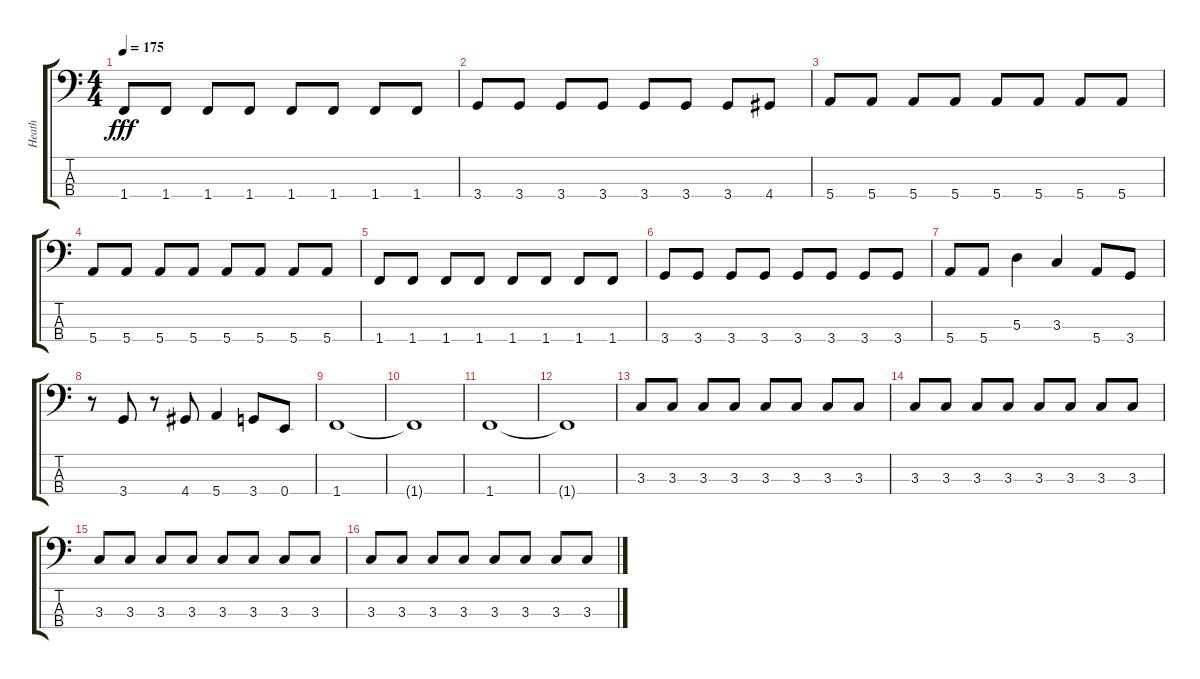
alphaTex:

\track ("Heath" "Heath") {instrument electricbasspick}
\staff {score tabs}
\tuning (G2 D2 A1 E1) {hide}
\ts (4 4)
\tempo 175
\clef f4
\ks c
1.4.8{dy fff} 1.4.8 1.4.8 1.4.8 1.4.8 1.4.8 1.4.8 1.4.8 |
3.4.8 3.4.8 3.4.8 3.4.8 3.4.8 3.4.8 3.4.8 4.4.8 |
5.4.8 5.4.8 5.4.8 5.4.8 5.4.8 5.4.8 5.4.8 5.4.8 |
5.4.8 5.4.8 5.4.8 5.4.8 5.4.8 5.4.8 5.4.8 5.4.8 |
1.4.8 1.4.8 1.4.8 1.4.8 1.4.8 1.4.8 1.4.8 1.4.8 |
3.4.8 3.4.8 3.4.8 3.4.8 3.4.8 3.4.8 3.4.8 3.4.8 |
5.4.8 5.4.8 5.3.4 3.3.4 5.4.8 3.4.8 |
r.8 3.4.8 r.8 4.4.8 5.4.4 3.4.8 0.4.8 |
1.4.1 |
1.4{t}.1 |
1.4.1 |
1.4{t}.1 |
3.3.8 3.3.8 3.3.8 3.3.8 3.3.8 3.3.8 3.3.8 3.3.8 |
3.3.8 3.3.8 3.3.8 3.3.8 3.3.8 3.3.8 3.3.8 3.3.8 |
3.3.8 3.3.8 3.3.8 3.3.8 3.3.8 3.3.8 3.3.8 3.3.8 |
3.3.8 3.3.8 3.3.8 3.3.8 3.3.8 3.3.8 3.3.8 3.3.8
